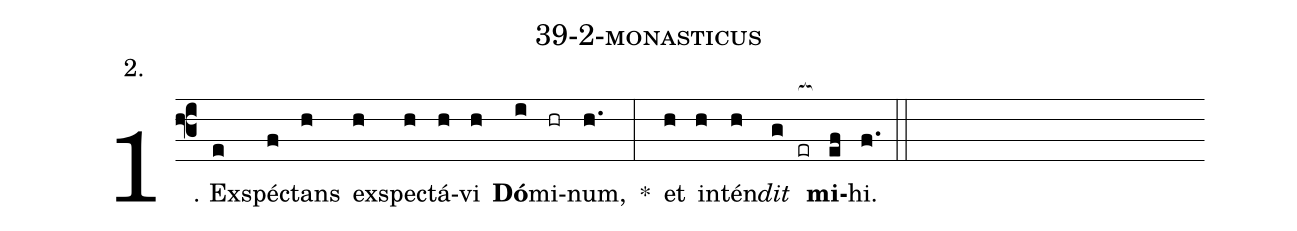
name: 39-2-monasticus;
annotation: 2.;
%%
(f3)1. Ex(e)spéc(f)tans(h) ex(h)spec(h)tá(h)vi(h) <b>Dó</b>(i)mi(hr)num,(h.) *(:) et(h) in(h)tén(h)<i>dit</i>(g er[ocb:1{]) <b>mi</b>(ef[ocb:0}])hi.(f.) (::)
